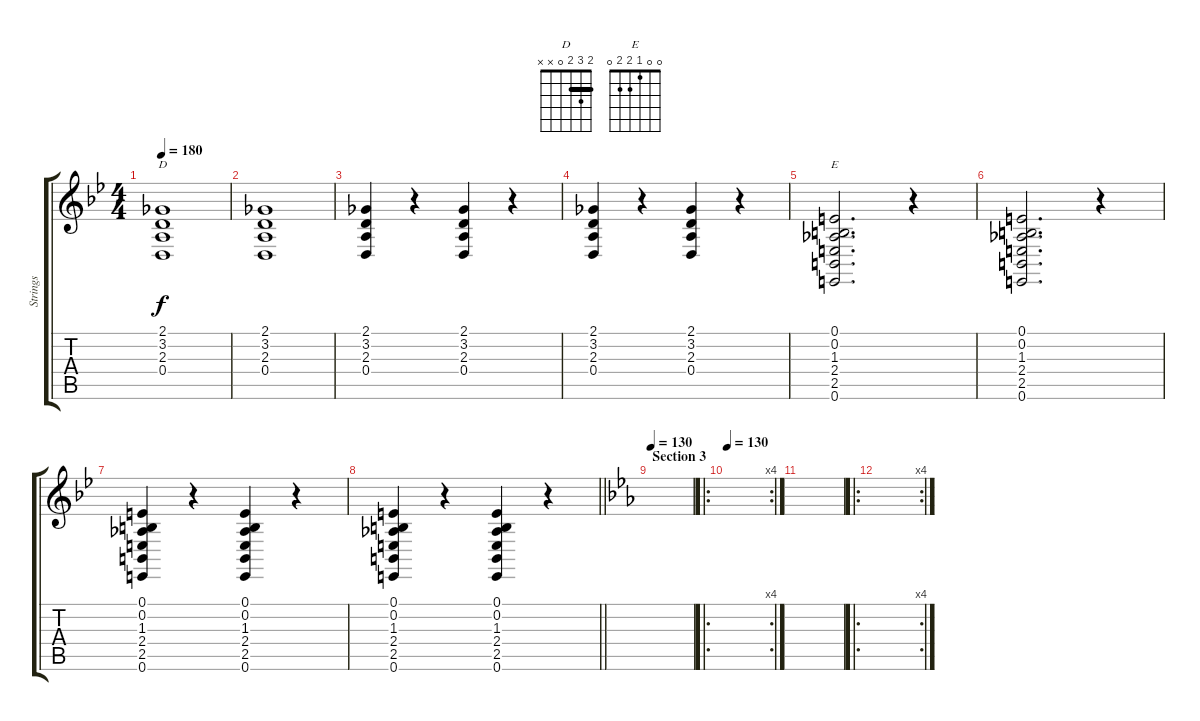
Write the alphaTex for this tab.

\track ("Strings" "Strings") {instrument stringensemble1}
\staff {score tabs}
\tuning (E4 B3 G3 D3 A2 E2) {hide}
\chord ("D" 2 3 2 0 x x) {barre 2}
\chord ("E" 0 0 1 2 2 0)
\ts (4 4)
\tempo 180
\clef g2
\ks bb
(2.1 3.2 2.3 0.4).1{ch "D" dy f} |
(2.1 3.2 2.3 0.4).1 |
(2.1 3.2 2.3 0.4).4 r.4 (2.1 3.2 2.3 0.4).4 r.4 |
(2.1 3.2 2.3 0.4).4 r.4 (2.1 3.2 2.3 0.4).4 r.4 |
(0.1 0.2 1.3 2.4 2.5 0.6).2{d ch "E"} r.4 |
(0.1 0.2 1.3 2.4 2.5 0.6).2{d} r.4 |
(0.1 0.2 1.3 2.4 2.5 0.6).4 r.4 (0.1 0.2 1.3 2.4 2.5 0.6).4 r.4 |
\barLineRight lightlight
(0.1 0.2 1.3 2.4 2.5 0.6).4 r.4 (0.1 0.2 1.3 2.4 2.5 0.6).4 r.4 |
\section ("" "Section 3")
\tempo 130
\ks eb
|
\ro
\rc 4
\tempo 130
|
|
\ro
\rc 4
